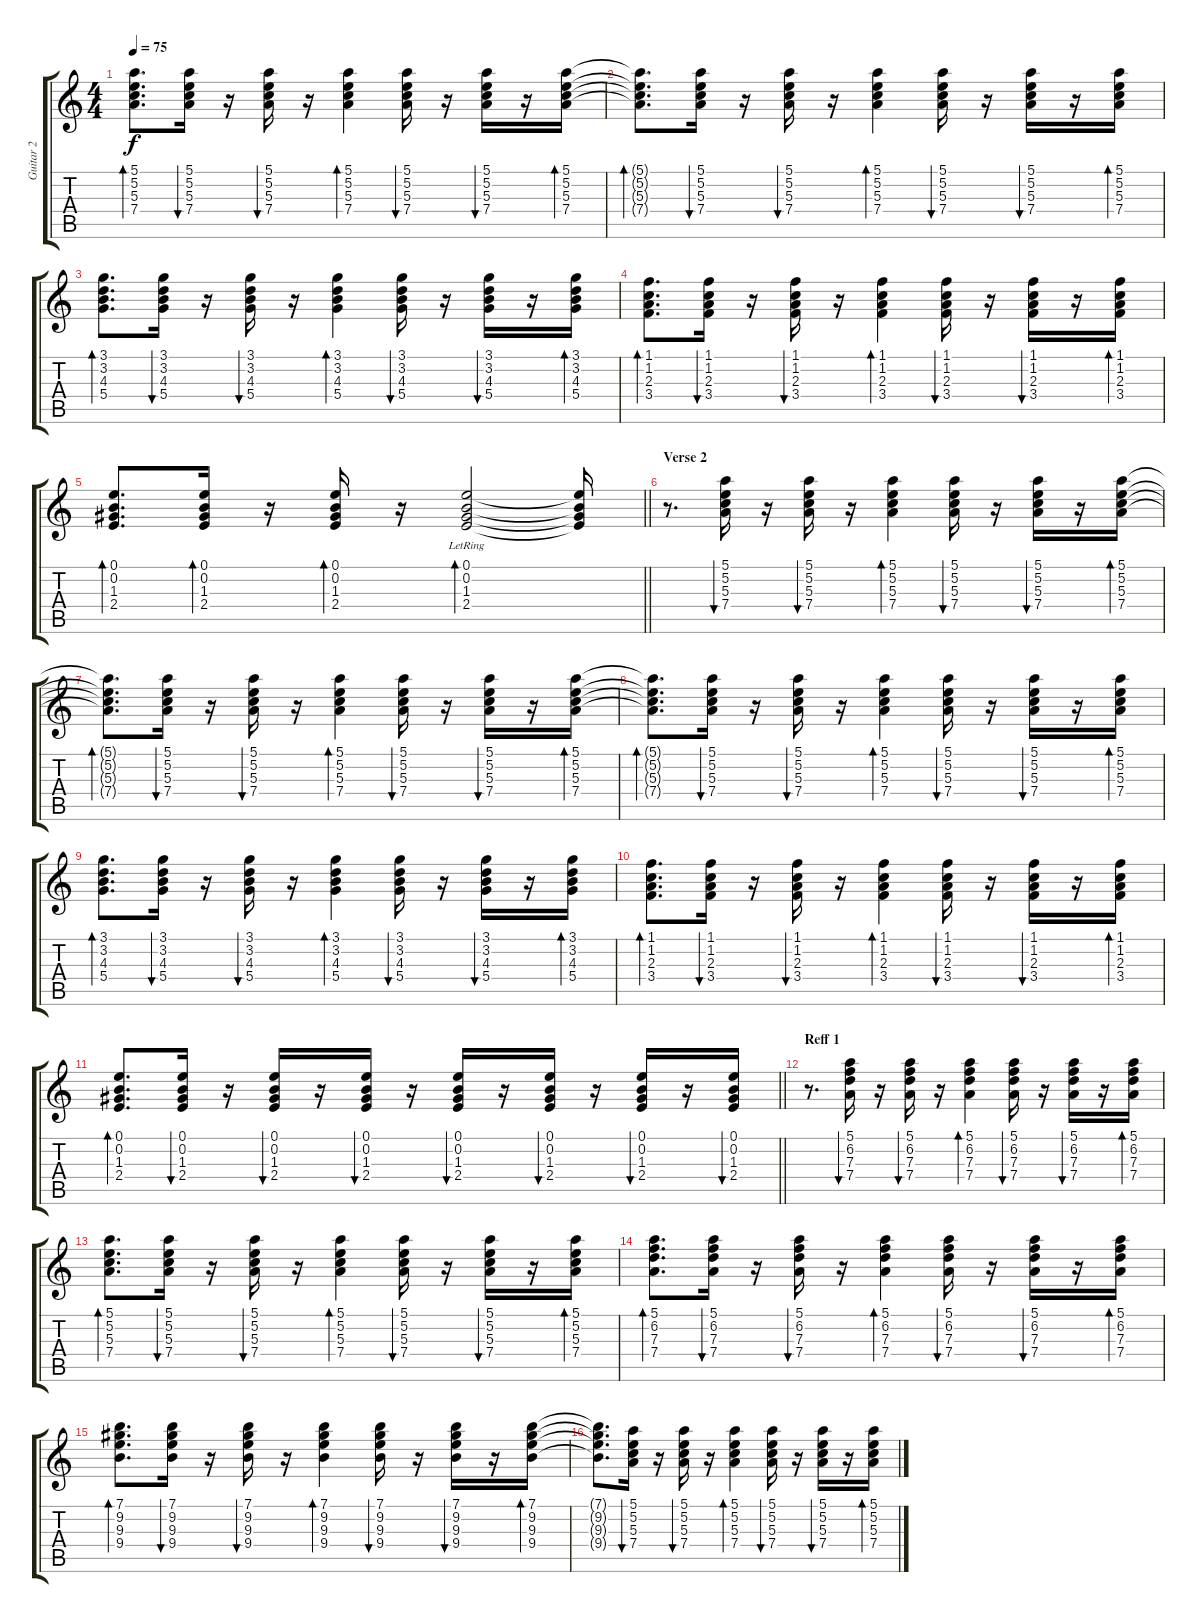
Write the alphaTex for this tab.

\track ("Guitar 2" "Guitar 2") {instrument electricguitarclean}
\staff {score tabs}
\tuning (E4 B3 G3 D3 A2 E2) {hide}
\ts (4 4)
\tempo 75
\clef g2
\ks c
(5.1{t} 5.2{t} 5.3{t} 7.4{t}).8{d bd 30 dy f} (5.1 5.2 5.3 7.4).16{bu 30} r.16 (5.1 5.2 5.3 7.4).16{bu 30} r.16 (5.1 5.2 5.3 7.4).4{bd 30} (5.1 5.2 5.3 7.4).16{bu 30} r.16 (5.1 5.2 5.3 7.4).16{bu 30} r.16 (5.1 5.2 5.3 7.4).16{bd 30} |
(5.1{t} 5.2{t} 5.3{t} 7.4{t}).8{d bd 30} (5.1 5.2 5.3 7.4).16{bu 30} r.16 (5.1 5.2 5.3 7.4).16{bu 30} r.16 (5.1 5.2 5.3 7.4).4{bd 30} (5.1 5.2 5.3 7.4).16{bu 30} r.16 (5.1 5.2 5.3 7.4).16{bu 30} r.16 (5.1 5.2 5.3 7.4).16{bd 30} |
(3.1 3.2 4.3 5.4).8{d bd 30} (3.1 3.2 4.3 5.4).16{bu 30} r.16 (3.1 3.2 4.3 5.4).16{bu 30} r.16 (3.1 3.2 4.3 5.4).4{bd 30} (3.1 3.2 4.3 5.4).16{bu 30} r.16 (3.1 3.2 4.3 5.4).16{bu 30} r.16 (3.1 3.2 4.3 5.4).16{bd 30} |
(1.1 1.2 2.3 3.4).8{d bd 30} (1.1 1.2 2.3 3.4).16{bu 30} r.16 (1.1 1.2 2.3 3.4).16{bu 30} r.16 (1.1 1.2 2.3 3.4).4{bd 30} (1.1 1.2 2.3 3.4).16{bu 30} r.16 (1.1 1.2 2.3 3.4).16{bu 30} r.16 (1.1 1.2 2.3 3.4).16{bd 30} |
\barLineRight lightlight
(0.1 0.2 1.3 2.4).8{d bd 30} (0.1 0.2 1.3 2.4).16{bd 30} r.16 (0.1 0.2 1.3 2.4).16{bd 30} r.16 (0.1 0.2 1.3{lr} 2.4).2{bd 30} (0.1{t} 0.2{t} 1.3{t} 2.4{t}).16 |
\section ("" "Verse 2")
r.8{d} (5.1 5.2 5.3 7.4).16{bu 30} r.16 (5.1 5.2 5.3 7.4).16{bu 30} r.16 (5.1 5.2 5.3 7.4).4{bd 30} (5.1 5.2 5.3 7.4).16{bu 30} r.16 (5.1 5.2 5.3 7.4).16{bu 30} r.16 (5.1 5.2 5.3 7.4).16{bd 30} |
(5.1{t} 5.2{t} 5.3{t} 7.4{t}).8{d bd 30} (5.1 5.2 5.3 7.4).16{bu 30} r.16 (5.1 5.2 5.3 7.4).16{bu 30} r.16 (5.1 5.2 5.3 7.4).4{bd 30} (5.1 5.2 5.3 7.4).16{bu 30} r.16 (5.1 5.2 5.3 7.4).16{bu 30} r.16 (5.1 5.2 5.3 7.4).16{bd 30} |
(5.1{t} 5.2{t} 5.3{t} 7.4{t}).8{d bd 30} (5.1 5.2 5.3 7.4).16{bu 30} r.16 (5.1 5.2 5.3 7.4).16{bu 30} r.16 (5.1 5.2 5.3 7.4).4{bd 30} (5.1 5.2 5.3 7.4).16{bu 30} r.16 (5.1 5.2 5.3 7.4).16{bu 30} r.16 (5.1 5.2 5.3 7.4).16{bd 30} |
(3.1 3.2 4.3 5.4).8{d bd 30} (3.1 3.2 4.3 5.4).16{bu 30} r.16 (3.1 3.2 4.3 5.4).16{bu 30} r.16 (3.1 3.2 4.3 5.4).4{bd 30} (3.1 3.2 4.3 5.4).16{bu 30} r.16 (3.1 3.2 4.3 5.4).16{bu 30} r.16 (3.1 3.2 4.3 5.4).16{bd 30} |
(1.1 1.2 2.3 3.4).8{d bd 30} (1.1 1.2 2.3 3.4).16{bu 30} r.16 (1.1 1.2 2.3 3.4).16{bu 30} r.16 (1.1 1.2 2.3 3.4).4{bd 30} (1.1 1.2 2.3 3.4).16{bu 30} r.16 (1.1 1.2 2.3 3.4).16{bu 30} r.16 (1.1 1.2 2.3 3.4).16{bd 30} |
\barLineRight lightlight
(0.1 0.2 1.3 2.4).8{d bd 30} (0.1 0.2 1.3 2.4).16{bu 30} r.16 (0.1 0.2 1.3 2.4).16{bu 30} r.16 (0.1 0.2 1.3 2.4).16{bu 30} r.16 (0.1 0.2 1.3 2.4).16{bu 30} r.16 (0.1 0.2 1.3 2.4).16{bu 30} r.16 (0.1 0.2 1.3 2.4).16{bu 30} r.16 (0.1 0.2 1.3 2.4).16{bu 30} |
\section ("" "Reff 1")
r.8{d} (5.1 6.2 7.3 7.4).16{bu 30} r.16 (5.1 6.2 7.3 7.4).16{bu 30} r.16 (5.1 6.2 7.3 7.4).4{bd 30} (5.1 6.2 7.3 7.4).16{bu 30} r.16 (5.1 6.2 7.3 7.4).16{bu 30} r.16 (5.1 6.2 7.3 7.4).16{bd 30} |
(5.1 5.2 5.3 7.4).8{d bd 30} (5.1 5.2 5.3 7.4).16{bu 30} r.16 (5.1 5.2 5.3 7.4).16{bu 30} r.16 (5.1 5.2 5.3 7.4).4{bd 30} (5.1 5.2 5.3 7.4).16{bu 30} r.16 (5.1 5.2 5.3 7.4).16{bu 30} r.16 (5.1 5.2 5.3 7.4).16{bd 30} |
(5.1 6.2 7.3 7.4).8{d bd 30} (5.1 6.2 7.3 7.4).16{bu 30} r.16 (5.1 6.2 7.3 7.4).16{bu 30} r.16 (5.1 6.2 7.3 7.4).4{bd 30} (5.1 6.2 7.3 7.4).16{bu 30} r.16 (5.1 6.2 7.3 7.4).16{bu 30} r.16 (5.1 6.2 7.3 7.4).16{bd 30} |
(7.1 9.2 9.3 9.4).8{d bd 30} (7.1 9.2 9.3 9.4).16{bu 30} r.16 (7.1 9.2 9.3 9.4).16{bu 30} r.16 (7.1 9.2 9.3 9.4).4{bd 30} (7.1 9.2 9.3 9.4).16{bu 30} r.16 (7.1 9.2 9.3 9.4).16{bu 30} r.16 (7.1 9.2 9.3 9.4).16{bd 30} |
(7.1{t} 9.2{t} 9.3{t} 9.4{t}).8{d} (5.1 5.2 5.3 7.4).16{bu 30} r.16 (5.1 5.2 5.3 7.4).16{bu 30} r.16 (5.1 5.2 5.3 7.4).4{bd 30} (5.1 5.2 5.3 7.4).16{bu 30} r.16 (5.1 5.2 5.3 7.4).16{bu 30} r.16 (5.1 5.2 5.3 7.4).16{bd 30}
